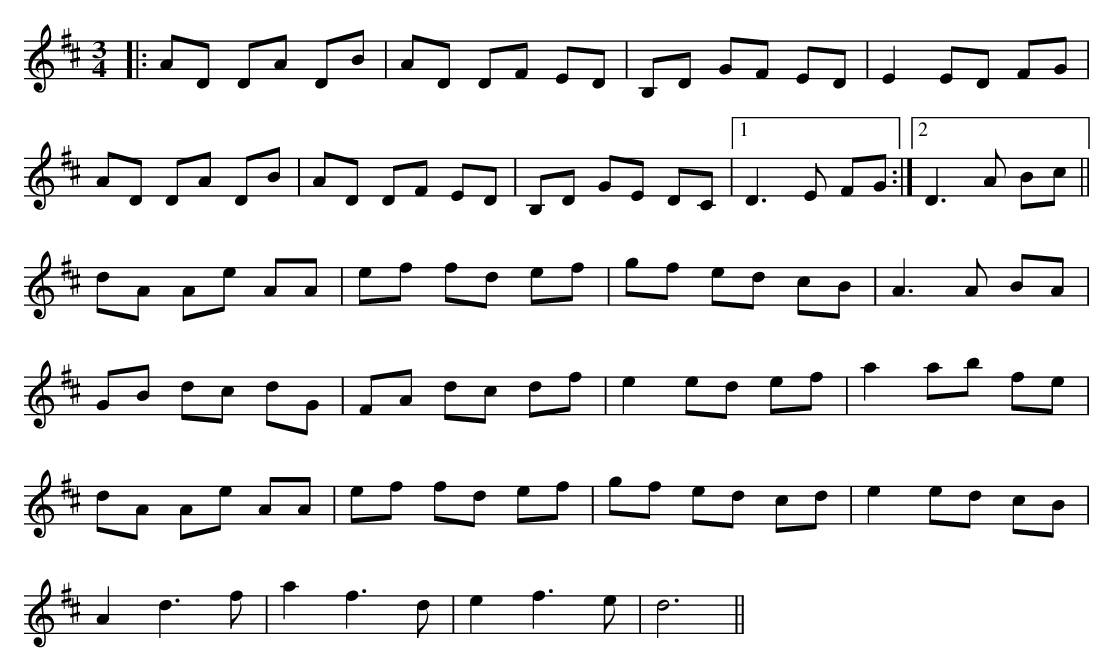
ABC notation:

X:1
M:3/4
K:D
|:AD DA DB| AD DF ED |B,D GF ED |E2 ED FG|
AD DA DB| AD DF ED |B,D GE DC|1 D3 E FG:|2 D3 A Bc||
dA Ae AA| ef fd ef| gf ed cB |A3 A BA |
GB dc dG| FA dc df |e2 ed ef |a2 ab fe|
dA Ae AA| ef fd ef| gf ed cd| e2 ed cB |
A2 d3 f |a2 f3 d |e2 f3 e |d6||
